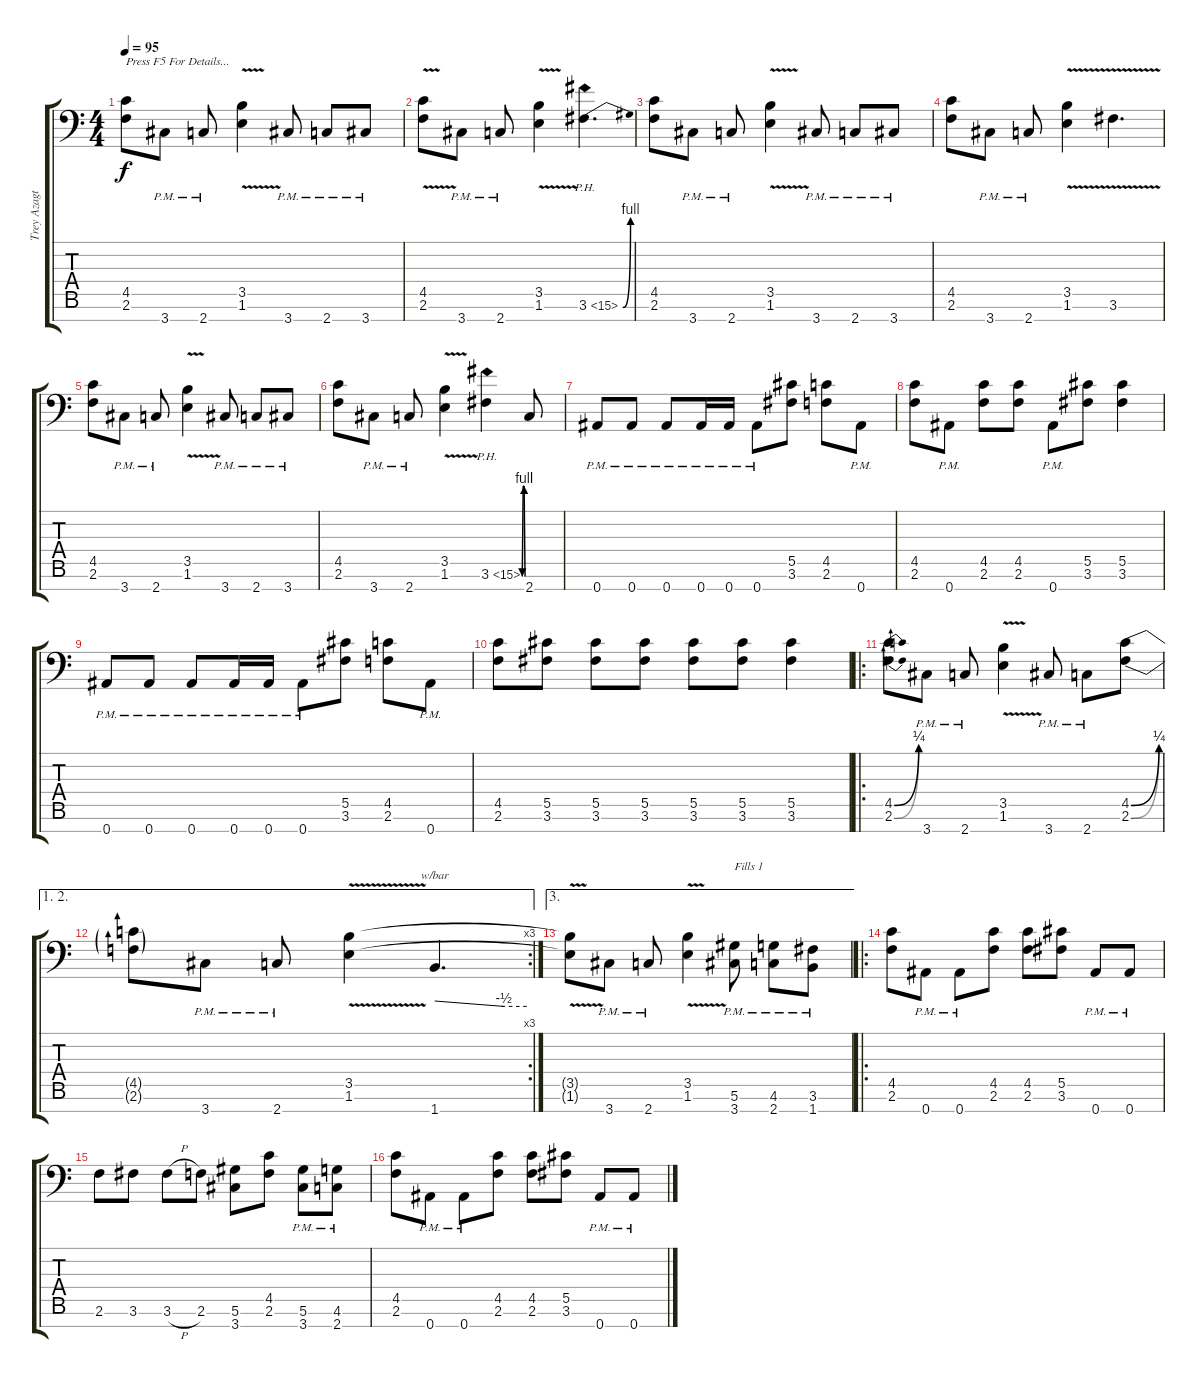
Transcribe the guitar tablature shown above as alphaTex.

\track ("Trey Azagthoth" "Trey Azagt") {instrument distortionguitar}
\staff {score tabs}
\tuning (Eb4 Bb3 Gb3 Db3 Ab2 Eb2 Bb1) {hide}
\ts (4 4)
\tempo 95
\clef f4
\ks c
(4.5 2.6).8{txt "Press F5 For Details..." dy f instrument distortionguitar} 3.7{pm}.8 2.7{pm}.8 (3.5{v} 1.6{v}).4 3.7{pm}.8 2.7{pm}.8 3.7{pm}.8 |
(4.5{v} 2.6{v}).8 3.7{pm}.8 2.7{pm}.8 (3.5{v} 1.6{v}).4 3.6{be (bend 0 0 60 4) ph 12}.4{d} |
(4.5 2.6).8 3.7{pm}.8 2.7{pm}.8 (3.5{v} 1.6{v}).4 3.7{pm}.8 2.7{pm}.8 3.7{pm}.8 |
(4.5 2.6).8 3.7{pm}.8 2.7{pm}.8 (3.5{v} 1.6{v}).4 3.6{v}.4{d} |
(4.5 2.6).8 3.7{pm}.8 2.7{pm}.8 (3.5{v} 1.6{v}).4 3.7{pm}.8 2.7{pm}.8 3.7{pm}.8 |
(4.5 2.6).8 3.7{pm}.8 2.7{pm}.8 (3.5{v} 1.6{v}).4 3.6{be (custom 0 0 15 4 30 4 45 0 60 0) ph 12}.4 2.7.8 |
0.7{pm}.8 0.7{pm}.8 0.7{pm}.8 0.7{pm}.16 0.7{pm}.16 0.7{pm}.8 (5.5 3.6).8 (4.5 2.6).8 0.7{pm}.8 |
(4.5 2.6).8 0.7{pm}.8 (4.5 2.6).8 (4.5 2.6).8 0.7{pm}.8 (5.5 3.6).8 (5.5 3.6).4 |
0.7{pm}.8 0.7{pm}.8 0.7{pm}.8 0.7{pm}.16 0.7{pm}.16 0.7{pm}.8 (5.5 3.6).8 (4.5 2.6).8 0.7{pm}.8 |
(4.5 2.6).8 (5.5 3.6).8 (5.5 3.6).8 (5.5 3.6).8 (5.5 3.6).8 (5.5 3.6).8 (5.5 3.6).4 |
\ro
(4.5{be (bend 0 0 60 1)} 2.6{be (bend 0 0 60 1)}).8 3.7{pm}.8 2.7{pm}.8 (3.5{v} 1.6{v}).4 3.7{pm}.8 2.7{pm}.8 (4.5{be (bend 0 0 60 1)} 2.6{be (bend 0 0 60 1)}).8 |
\ae (1 2)
\rc 3
(4.5{t} 2.6{t}).8 3.7{pm}.8 2.7{pm}.8 (3.5{v} 1.6{v}).4 1.7.4{d tbe (custom default 0 0 45 -2 60 -2)} |
\ae 3
(3.5{t} 1.6{t}).8 3.7{pm}.8 2.7{pm}.8 (3.5{v} 1.6{v}).4 (5.6{pm} 3.7{pm}).8{txt "Fills 1"} (4.6{pm} 2.7{pm}).8 (3.6{pm} 1.7{pm}).8 |
\ro
(4.5 2.6).8 0.7{pm}.8 0.7{pm}.8 (4.5 2.6).8 (4.5 2.6).8 (5.5 3.6).8 0.7{pm}.8 0.7{pm}.8 |
2.6.8 3.6.8 3.6{h}.8 2.6.8 (5.6 3.7).8 (4.5 2.6).8 (5.6{pm} 3.7{pm}).8 (4.6{pm} 2.7{pm}).8 |
(4.5 2.6).8 0.7{pm}.8 0.7{pm}.8 (4.5 2.6).8 (4.5 2.6).8 (5.5 3.6).8 0.7{pm}.8 0.7{pm}.8
